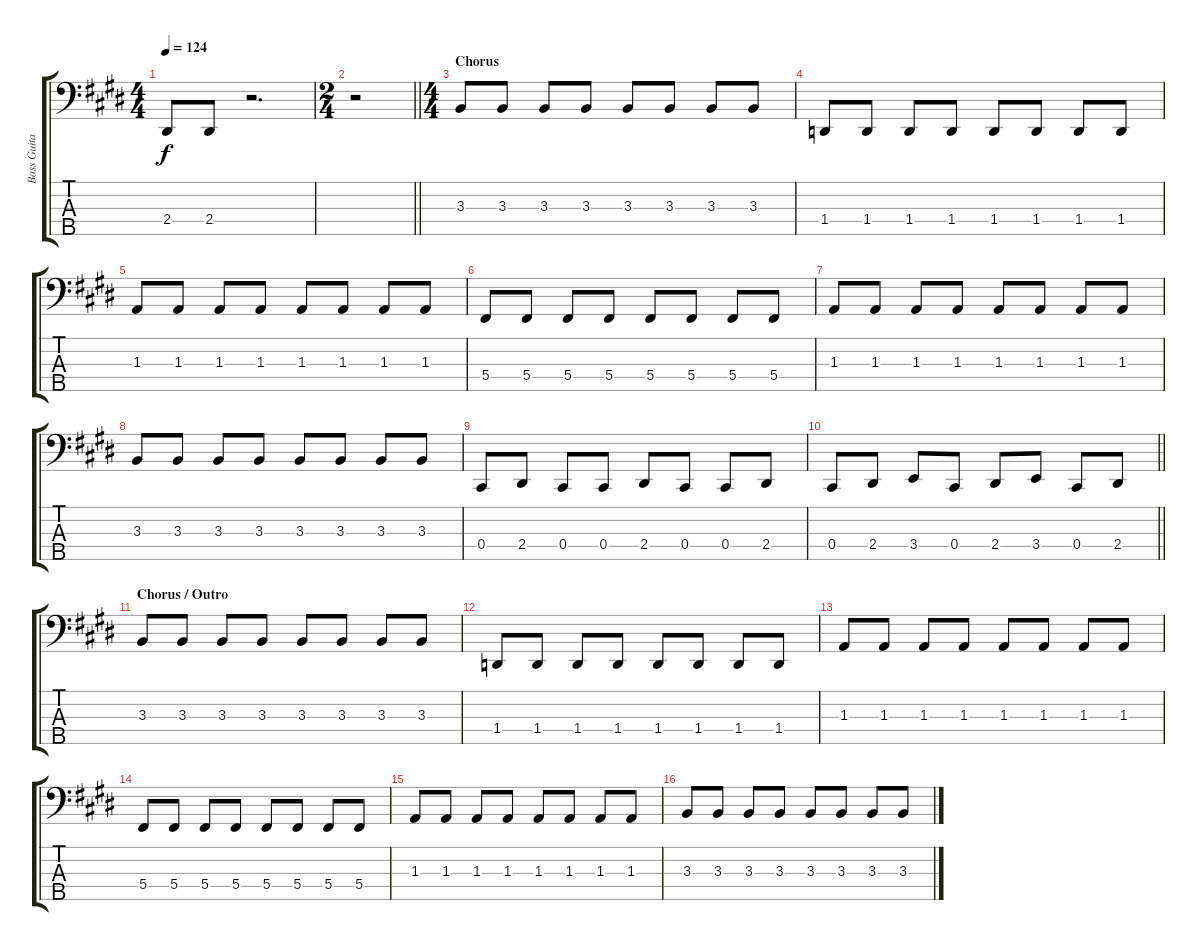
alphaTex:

\track ("Bass Guitar" "Bass Guita") {instrument electricbasspick}
\staff {score tabs}
\tuning (Gb2 Db2 Ab1 Db1 Bb0) {hide}
\ts (4 4)
\tempo 124
\clef f4
\ks e
2.4.8{dy f} 2.4.8 r.2{d} |
\ts (2 4)
\barLineRight lightlight
r.2 |
\ts (4 4)
\section ("" "Chorus")
3.3.8 3.3.8 3.3.8 3.3.8 3.3.8 3.3.8 3.3.8 3.3.8 |
1.4.8 1.4.8 1.4.8 1.4.8 1.4.8 1.4.8 1.4.8 1.4.8 |
1.3.8 1.3.8 1.3.8 1.3.8 1.3.8 1.3.8 1.3.8 1.3.8 |
5.4.8 5.4.8 5.4.8 5.4.8 5.4.8 5.4.8 5.4.8 5.4.8 |
1.3.8 1.3.8 1.3.8 1.3.8 1.3.8 1.3.8 1.3.8 1.3.8 |
3.3.8 3.3.8 3.3.8 3.3.8 3.3.8 3.3.8 3.3.8 3.3.8 |
0.4.8 2.4.8 0.4.8 0.4.8 2.4.8 0.4.8 0.4.8 2.4.8 |
\barLineRight lightlight
0.4.8 2.4.8 3.4.8 0.4.8 2.4.8 3.4.8 0.4.8 2.4.8 |
\section ("" "Chorus / Outro")
3.3.8 3.3.8 3.3.8 3.3.8 3.3.8 3.3.8 3.3.8 3.3.8 |
1.4.8 1.4.8 1.4.8 1.4.8 1.4.8 1.4.8 1.4.8 1.4.8 |
1.3.8 1.3.8 1.3.8 1.3.8 1.3.8 1.3.8 1.3.8 1.3.8 |
5.4.8 5.4.8 5.4.8 5.4.8 5.4.8 5.4.8 5.4.8 5.4.8 |
1.3.8 1.3.8 1.3.8 1.3.8 1.3.8 1.3.8 1.3.8 1.3.8 |
3.3.8 3.3.8 3.3.8 3.3.8 3.3.8 3.3.8 3.3.8 3.3.8
